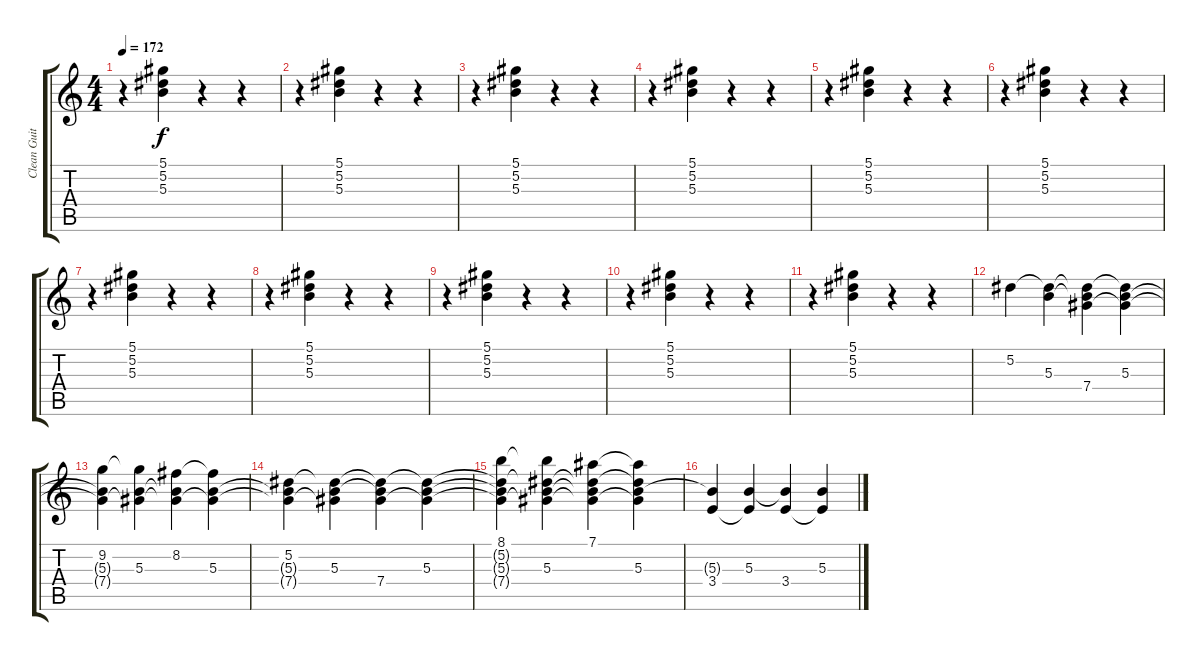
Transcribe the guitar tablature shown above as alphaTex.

\track ("Clean Guitar 1" "Clean Guit") {instrument electricguitarjazz}
\staff {score tabs}
\tuning (Eb4 Bb3 Gb3 Db3 Ab2 Db2) {hide}
\ts (4 4)
\tempo 172
\clef g2
\ks c
r.4{dy f} (5.1 5.2 5.3).4 r.4 r.4 |
r.4 (5.1 5.2 5.3).4 r.4 r.4 |
r.4 (5.1 5.2 5.3).4 r.4 r.4 |
r.4 (5.1 5.2 5.3).4 r.4 r.4 |
r.4 (5.1 5.2 5.3).4 r.4 r.4 |
r.4 (5.1 5.2 5.3).4 r.4 r.4 |
r.4 (5.1 5.2 5.3).4 r.4 r.4 |
r.4 (5.1 5.2 5.3).4 r.4 r.4 |
r.4 (5.1 5.2 5.3).4 r.4 r.4 |
r.4 (5.1 5.2 5.3).4 r.4 r.4 |
r.4 (5.1 5.2 5.3).4 r.4 r.4 |
5.2.4 (5.2{t} 5.3).4 (5.2{t} 5.3{t} 7.4).4 (5.2{t} 5.3 7.4{t}).4 |
(9.2 5.3{t} 7.4{t}).4 (9.2{t} 5.3 7.4{t}).4 (8.2 5.3{t} 7.4{t}).4 (8.2{t} 5.3 7.4{t}).4 |
(5.2 5.3{t} 7.4{t}).4 (5.2{t} 5.3 7.4{t}).4 (5.2{t} 5.3{t} 7.4).4 (5.2{t} 5.3 7.4{t}).4 |
(8.1 5.2{t} 5.3{t} 7.4{t}).4 (8.1{t} 5.2{t} 5.3 7.4{t}).4 (7.1 5.2{t} 5.3{t} 7.4{t}).4 (7.1{t} 5.2{t} 5.3 7.4{t}).4 |
(5.3{t} 3.4).4 (5.3 3.4{t}).4 (5.3{t} 3.4).4 (5.3 3.4{t}).4
